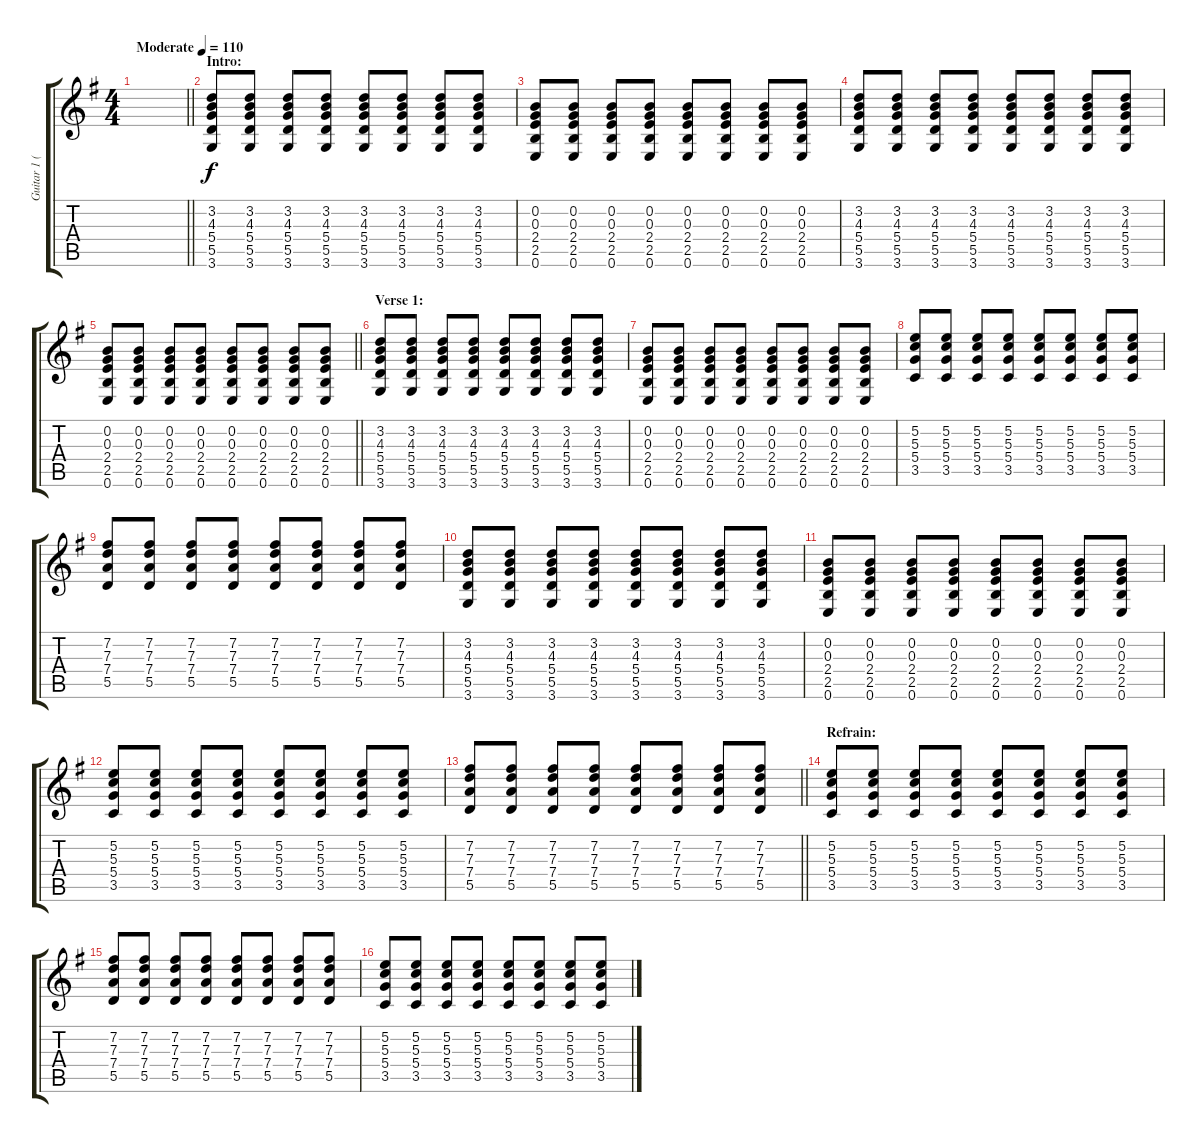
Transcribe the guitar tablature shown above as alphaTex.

\track ("Guitar 1 (Billie Joe)" "Guitar 1 (") {instrument distortionguitar}
\staff {score tabs}
\tuning (E4 B3 G3 D3 A2 E2) {hide}
\ts (4 4)
\tempo (110 "Moderate")
\clef g2
\barLineRight lightlight
\ks g
|
\section ("" "Intro:")
(3.2 4.3 5.4 5.5 3.6).8 (3.2 4.3 5.4 5.5 3.6).8 (3.2 4.3 5.4 5.5 3.6).8 (3.2 4.3 5.4 5.5 3.6).8 (3.2 4.3 5.4 5.5 3.6).8 (3.2 4.3 5.4 5.5 3.6).8 (3.2 4.3 5.4 5.5 3.6).8 (3.2 4.3 5.4 5.5 3.6).8 |
(0.2 0.3 2.4 2.5 0.6).8 (0.2 0.3 2.4 2.5 0.6).8 (0.2 0.3 2.4 2.5 0.6).8 (0.2 0.3 2.4 2.5 0.6).8 (0.2 0.3 2.4 2.5 0.6).8 (0.2 0.3 2.4 2.5 0.6).8 (0.2 0.3 2.4 2.5 0.6).8 (0.2 0.3 2.4 2.5 0.6).8 |
(3.2 4.3 5.4 5.5 3.6).8 (3.2 4.3 5.4 5.5 3.6).8 (3.2 4.3 5.4 5.5 3.6).8 (3.2 4.3 5.4 5.5 3.6).8 (3.2 4.3 5.4 5.5 3.6).8 (3.2 4.3 5.4 5.5 3.6).8 (3.2 4.3 5.4 5.5 3.6).8 (3.2 4.3 5.4 5.5 3.6).8 |
\barLineRight lightlight
(0.2 0.3 2.4 2.5 0.6).8 (0.2 0.3 2.4 2.5 0.6).8 (0.2 0.3 2.4 2.5 0.6).8 (0.2 0.3 2.4 2.5 0.6).8 (0.2 0.3 2.4 2.5 0.6).8 (0.2 0.3 2.4 2.5 0.6).8 (0.2 0.3 2.4 2.5 0.6).8 (0.2 0.3 2.4 2.5 0.6).8 |
\section ("" "Verse 1:")
(3.2 4.3 5.4 5.5 3.6).8 (3.2 4.3 5.4 5.5 3.6).8 (3.2 4.3 5.4 5.5 3.6).8 (3.2 4.3 5.4 5.5 3.6).8 (3.2 4.3 5.4 5.5 3.6).8 (3.2 4.3 5.4 5.5 3.6).8 (3.2 4.3 5.4 5.5 3.6).8 (3.2 4.3 5.4 5.5 3.6).8 |
(0.2 0.3 2.4 2.5 0.6).8 (0.2 0.3 2.4 2.5 0.6).8 (0.2 0.3 2.4 2.5 0.6).8 (0.2 0.3 2.4 2.5 0.6).8 (0.2 0.3 2.4 2.5 0.6).8 (0.2 0.3 2.4 2.5 0.6).8 (0.2 0.3 2.4 2.5 0.6).8 (0.2 0.3 2.4 2.5 0.6).8 |
(5.2 5.3 5.4 3.5).8 (5.2 5.3 5.4 3.5).8 (5.2 5.3 5.4 3.5).8 (5.2 5.3 5.4 3.5).8 (5.2 5.3 5.4 3.5).8 (5.2 5.3 5.4 3.5).8 (5.2 5.3 5.4 3.5).8 (5.2 5.3 5.4 3.5).8 |
(7.2 7.3 7.4 5.5).8 (7.2 7.3 7.4 5.5).8 (7.2 7.3 7.4 5.5).8 (7.2 7.3 7.4 5.5).8 (7.2 7.3 7.4 5.5).8 (7.2 7.3 7.4 5.5).8 (7.2 7.3 7.4 5.5).8 (7.2 7.3 7.4 5.5).8 |
(3.2 4.3 5.4 5.5 3.6).8 (3.2 4.3 5.4 5.5 3.6).8 (3.2 4.3 5.4 5.5 3.6).8 (3.2 4.3 5.4 5.5 3.6).8 (3.2 4.3 5.4 5.5 3.6).8 (3.2 4.3 5.4 5.5 3.6).8 (3.2 4.3 5.4 5.5 3.6).8 (3.2 4.3 5.4 5.5 3.6).8 |
(0.2 0.3 2.4 2.5 0.6).8 (0.2 0.3 2.4 2.5 0.6).8 (0.2 0.3 2.4 2.5 0.6).8 (0.2 0.3 2.4 2.5 0.6).8 (0.2 0.3 2.4 2.5 0.6).8 (0.2 0.3 2.4 2.5 0.6).8 (0.2 0.3 2.4 2.5 0.6).8 (0.2 0.3 2.4 2.5 0.6).8 |
(5.2 5.3 5.4 3.5).8 (5.2 5.3 5.4 3.5).8 (5.2 5.3 5.4 3.5).8 (5.2 5.3 5.4 3.5).8 (5.2 5.3 5.4 3.5).8 (5.2 5.3 5.4 3.5).8 (5.2 5.3 5.4 3.5).8 (5.2 5.3 5.4 3.5).8 |
\barLineRight lightlight
(7.2 7.3 7.4 5.5).8 (7.2 7.3 7.4 5.5).8 (7.2 7.3 7.4 5.5).8 (7.2 7.3 7.4 5.5).8 (7.2 7.3 7.4 5.5).8 (7.2 7.3 7.4 5.5).8 (7.2 7.3 7.4 5.5).8 (7.2 7.3 7.4 5.5).8 |
\section ("" "Refrain:")
(5.2 5.3 5.4 3.5).8 (5.2 5.3 5.4 3.5).8 (5.2 5.3 5.4 3.5).8 (5.2 5.3 5.4 3.5).8 (5.2 5.3 5.4 3.5).8 (5.2 5.3 5.4 3.5).8 (5.2 5.3 5.4 3.5).8 (5.2 5.3 5.4 3.5).8 |
(7.2 7.3 7.4 5.5).8 (7.2 7.3 7.4 5.5).8 (7.2 7.3 7.4 5.5).8 (7.2 7.3 7.4 5.5).8 (7.2 7.3 7.4 5.5).8 (7.2 7.3 7.4 5.5).8 (7.2 7.3 7.4 5.5).8 (7.2 7.3 7.4 5.5).8 |
(5.2 5.3 5.4 3.5).8 (5.2 5.3 5.4 3.5).8 (5.2 5.3 5.4 3.5).8 (5.2 5.3 5.4 3.5).8 (5.2 5.3 5.4 3.5).8 (5.2 5.3 5.4 3.5).8 (5.2 5.3 5.4 3.5).8 (5.2 5.3 5.4 3.5).8
